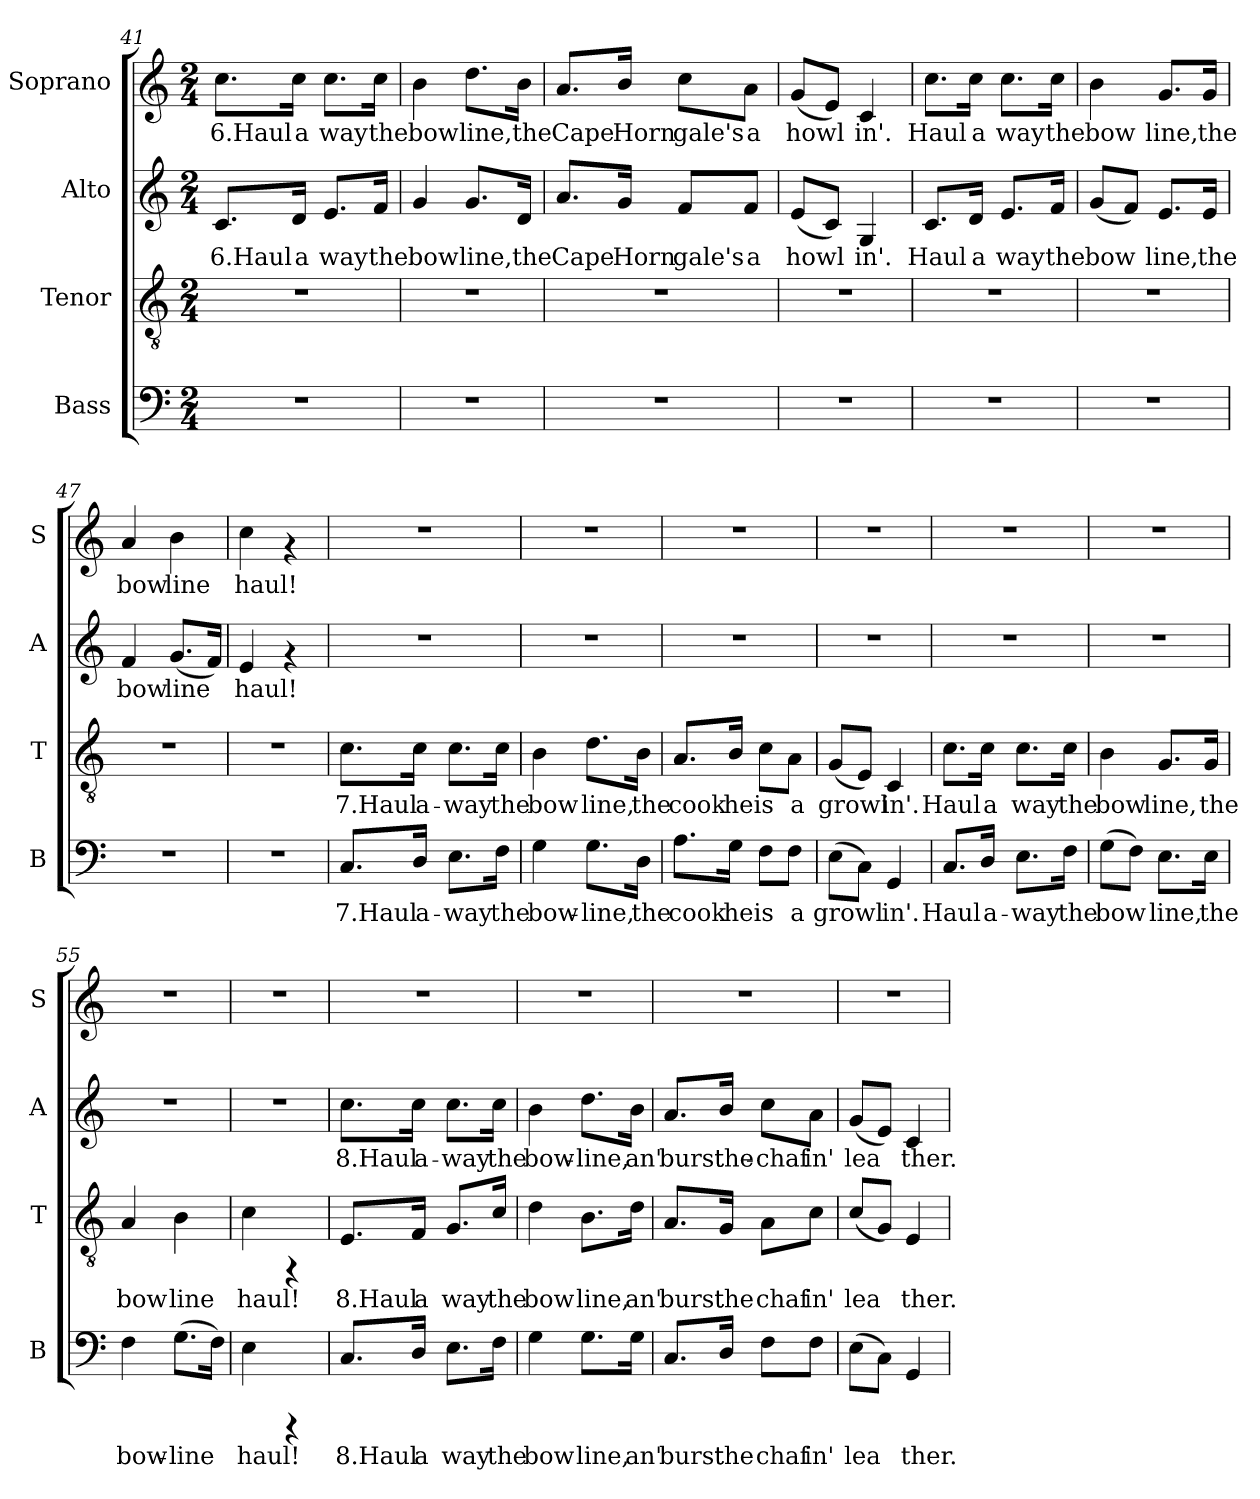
**kern	**text	**kern	**text	**kern	**text	**kern	**text
*part4	*part4	*part3	*part3	*part2	*part2	*part1	*part1
*staff4	*staff4	*staff3	*staff3	*staff2	*staff2	*staff1	*staff1
*I"Bass	*	*I"Tenor	*	*I"Alto	*	*I"Soprano	*
*I'B	*	*I'T	*	*I'A	*	*I'S	*
*clefF4	*	*clefGv2	*	*clefG2	*	*clefG2	*
*k[]	*	*k[]	*	*k[]	*	*k[]	*
*C:	*	*C:	*	*C:	*	*C:	*
*M2/4	*	*M2/4	*	*M2/4	*	*M2/4	*
=41	=41	=41	=41	=41	=41	=41	=41
!	!	!	!	!	!LO:LY:b:rj	!	!LO:LY:b:rj
2r	.	2r	.	8.c/L	6.Haul	8.cc\L	6.Haul
!	!	!	!	!	!LO:LY:b:rj	!	!LO:LY:b:rj
.	.	.	.	16d/J	a	16cc\J	a
!	!	!	!	!	!LO:LY:b:rj	!	!LO:LY:b:rj
.	.	.	.	8.e/L	way	8.cc\L	way
!	!	!	!	!	!LO:LY:b:rj	!	!LO:LY:b:rj
.	.	.	.	16f/J	the	16cc\J	the
=42	=42	=42	=42	=42	=42	=42	=42
!	!	!	!	!	!LO:LY:b:rj	!	!LO:LY:b:rj
2r	.	2r	.	4g/	bow	4b\	bow
!	!	!	!	!	!LO:LY:b:rj	!	!LO:LY:b:rj
.	.	.	.	8.g/L	line,	8.dd\L	line,
!	!	!	!	!	!LO:LY:b:rj	!	!LO:LY:b:rj
.	.	.	.	16d/J	the	16b\J	the
=43	=43	=43	=43	=43	=43	=43	=43
!	!	!	!	!	!LO:LY:b:rj	!	!LO:LY:b:rj
2r	.	2r	.	8.a/L	Cape	8.a/L	Cape
!	!	!	!	!	!LO:LY:b:rj	!	!LO:LY:b:rj
.	.	.	.	16g/J	Horn	16b/J	Horn
!	!	!	!	!	!LO:LY:b:rj	!	!LO:LY:b:rj
.	.	.	.	8f/L	gale's	8cc\L	gale's
!	!	!	!	!	!LO:LY:b:rj	!	!LO:LY:b:rj
.	.	.	.	8f/J	a	8a\J	a
!!LO:PB:g=z
=44	=44	=44	=44	=44	=44	=44	=44
!	!	!	!	!	!LO:LY:b:rj	!	!LO:LY:b:rj
2r	.	2r	.	(<8e/L	howl	(<8g/L	howl
!	!	!	!	!	!LO:LY:b:rj	!	!LO:LY:b:rj
.	.	.	.	8c/J)	.	8e/J)	.
!	!	!	!	!	!LO:LY:b:rj	!	!LO:LY:b:rj
.	.	.	.	4G/	in'.	4c/	in'.
=45	=45	=45	=45	=45	=45	=45	=45
!	!	!	!	!	!LO:LY:b:rj	!	!LO:LY:b:rj
2r	.	2r	.	8.c/L	Haul	8.cc\L	Haul
!	!	!	!	!	!LO:LY:b:rj	!	!LO:LY:b:rj
.	.	.	.	16d/J	a	16cc\J	a
!	!	!	!	!	!LO:LY:b:rj	!	!LO:LY:b:rj
.	.	.	.	8.e/L	way	8.cc\L	way
!	!	!	!	!	!LO:LY:b:rj	!	!LO:LY:b:rj
.	.	.	.	16f/J	the	16cc\J	the
=46	=46	=46	=46	=46	=46	=46	=46
!	!	!	!	!	!LO:LY:b:rj	!	!LO:LY:b:rj
2r	.	2r	.	(<8g/L	bow	4b\	bow
!	!	!	!	!	!LO:LY:b:rj	!	!
.	.	.	.	8f/J)	.	.	.
!	!	!	!	!	!LO:LY:b:rj	!	!LO:LY:b:rj
.	.	.	.	8.e/L	line,	8.g/L	line,
!	!	!	!	!	!LO:LY:b:rj	!	!LO:LY:b:rj
.	.	.	.	16e/J	the	16g/J	the
=47	=47	=47	=47	=47	=47	=47	=47
!	!	!	!	!	!LO:LY:b:rj	!	!LO:LY:b:rj
2r	.	2r	.	4f/	bow	4a/	bow
!	!	!	!	!	!LO:LY:b:rj	!	!LO:LY:b:rj
.	.	.	.	(<8.g/L	line	4b\	line
!	!	!	!	!	!LO:LY:b:rj	!	!
.	.	.	.	16f/J)	.	.	.
=48	=48	=48	=48	=48	=48	=48	=48
!	!	!	!	!	!LO:LY:b:rj	!	!LO:LY:b:rj
2r	.	2r	.	4e/	haul!	4cc\	haul!
.	.	.	.	4rf	.	4rf	.
=49	=49	=49	=49	=49	=49	=49	=49
!	!LO:LY:b:rj	!	!LO:LY:b:rj	!	!	!	!
8.C/L	7.Haul	8.c\L	7.Haul	2r	.	2r	.
!	!LO:LY:b:rj	!	!LO:LY:b:rj	!	!	!	!
16D/J	a-	16c\J	a-	.	.	.	.
!	!LO:LY:b:rj	!	!LO:LY:b:rj	!	!	!	!
8.E\L	-way	8.c\L	-way	.	.	.	.
!	!LO:LY:b:rj	!	!LO:LY:b:rj	!	!	!	!
16F\J	the	16c\J	the	.	.	.	.
!!LO:LB:g=z
=50	=50	=50	=50	=50	=50	=50	=50
!	!LO:LY:b:rj	!	!LO:LY:b:rj	!	!	!	!
4G\	bow-	4B\	bow	2r	.	2r	.
!	!LO:LY:b:rj	!	!LO:LY:b:rj	!	!	!	!
8.G\L	-line,	8.d\L	line,	.	.	.	.
!	!LO:LY:b:rj	!	!LO:LY:b:rj	!	!	!	!
16D\J	the	16B\J	the	.	.	.	.
=51	=51	=51	=51	=51	=51	=51	=51
!	!LO:LY:b:rj	!	!LO:LY:b:rj	!	!	!	!
8.A\L	cook	8.A/L	cook	2r	.	2r	.
!	!LO:LY:b:rj	!	!LO:LY:b:rj	!	!	!	!
16G\J	he	16B/J	he	.	.	.	.
!	!LO:LY:b:rj	!	!LO:LY:b:rj	!	!	!	!
8F\L	is	8c\L	is	.	.	.	.
!	!LO:LY:b:rj	!	!LO:LY:b:rj	!	!	!	!
8F\J	a	8A\J	a	.	.	.	.
=52	=52	=52	=52	=52	=52	=52	=52
!	!LO:LY:b:rj	!	!LO:LY:b:rj	!	!	!	!
(>8E\L	growl-	(<8G/L	growl	2r	.	2r	.
!	!LO:LY:b:rj	!	!LO:LY:b:rj	!	!	!	!
8C\J)	--	8E/J)	.	.	.	.	.
!	!LO:LY:b:rj	!	!LO:LY:b:rj	!	!	!	!
4GG/	-in'.	4C/	in'.	.	.	.	.
=53	=53	=53	=53	=53	=53	=53	=53
!	!LO:LY:b:rj	!	!LO:LY:b:rj	!	!	!	!
8.C/L	Haul	8.c\L	Haul	2r	.	2r	.
!	!LO:LY:b:rj	!	!LO:LY:b:rj	!	!	!	!
16D/J	a-	16c\J	a	.	.	.	.
!	!LO:LY:b:rj	!	!LO:LY:b:rj	!	!	!	!
8.E\L	-way	8.c\L	way	.	.	.	.
!	!LO:LY:b:rj	!	!LO:LY:b:rj	!	!	!	!
16F\J	the	16c\J	the	.	.	.	.
=54	=54	=54	=54	=54	=54	=54	=54
!	!LO:LY:b:rj	!	!LO:LY:b:rj	!	!	!	!
(>8G\L	bow-	4B\	bow	2r	.	2r	.
!	!LO:LY:b:rj	!	!	!	!	!	!
8F\J)	--	.	.	.	.	.	.
!	!LO:LY:b:rj	!	!LO:LY:b:rj	!	!	!	!
8.E\L	-line,	8.G/L	line,	.	.	.	.
!	!LO:LY:b:rj	!	!LO:LY:b:rj	!	!	!	!
16E\J	the	16G/J	the	.	.	.	.
=55	=55	=55	=55	=55	=55	=55	=55
!	!LO:LY:b:rj	!	!LO:LY:b:rj	!	!	!	!
4F\	bow-	4A/	bow	2r	.	2r	.
!	!LO:LY:b:rj	!	!LO:LY:b:rj	!	!	!	!
(>8.G\L	-line	4B\	line	.	.	.	.
!	!LO:LY:b:rj	!	!	!	!	!	!
16F\J)	.	.	.	.	.	.	.
!!LO:LB:g=z
=56	=56	=56	=56	=56	=56	=56	=56
!	!LO:LY:b:rj	!	!LO:LY:b:rj	!	!	!	!
4E\	haul!	4c\	haul!	2r	.	2r	.
4rCCC	.	4rFF	.	.	.	.	.
=57	=57	=57	=57	=57	=57	=57	=57
!	!LO:LY:b:rj	!	!LO:LY:b:rj	!	!LO:LY:b:rj	!	!
8.C/L	8.Haul	8.E/L	8.Haul	8.cc\L	8.Haul	2r	.
!	!LO:LY:b:rj	!	!LO:LY:b:rj	!	!LO:LY:b:rj	!	!
16D/J	a	16F/J	a	16cc\J	a-	.	.
!	!LO:LY:b:rj	!	!LO:LY:b:rj	!	!LO:LY:b:rj	!	!
8.E\L	way	8.G/L	way	8.cc\L	-way	.	.
!	!LO:LY:b:rj	!	!LO:LY:b:rj	!	!LO:LY:b:rj	!	!
16F\J	the	16c/J	the	16cc\J	the	.	.
=58	=58	=58	=58	=58	=58	=58	=58
!	!LO:LY:b:rj	!	!LO:LY:b:rj	!	!LO:LY:b:rj	!	!
4G\	bow	4d\	bow	4b\	bow-	2r	.
!	!LO:LY:b:rj	!	!LO:LY:b:rj	!	!LO:LY:b:rj	!	!
8.G\L	line,	8.B\L	line,	8.dd\L	-line,	.	.
!	!LO:LY:b:rj	!	!LO:LY:b:rj	!	!LO:LY:b:rj	!	!
16G\J	an'	16d\J	an'	16b\J	an'	.	.
=59	=59	=59	=59	=59	=59	=59	=59
!	!LO:LY:b:rj	!	!LO:LY:b:rj	!	!LO:LY:b:rj	!	!
8.C/L	burst	8.A/L	burst	8.a/L	burst	2r	.
!	!LO:LY:b:rj	!	!LO:LY:b:rj	!	!LO:LY:b:rj	!	!
16D/J	the	16G/J	the	16b/J	the-	.	.
!	!LO:LY:b:rj	!	!LO:LY:b:rj	!	!LO:LY:b:rj	!	!
8F\L	chaf	8A\L	chaf	8cc\L	-chaf	.	.
!	!LO:LY:b:rj	!	!LO:LY:b:rj	!	!LO:LY:b:rj	!	!
8F\J	in'	8c\J	in'	8a\J	in'	.	.
=60	=60	=60	=60	=60	=60	=60	=60
!	!LO:LY:b:rj	!	!LO:LY:b:rj	!	!LO:LY:b:rj	!	!
(>8E\L	lea	(<8c/L	lea	(<8g/L	lea-	2r	.
!	!LO:LY:b:rj	!	!LO:LY:b:rj	!	!LO:LY:b:rj	!	!
8C\J)	.	8G/J)	.	8e/J)	--	.	.
!	!LO:LY:b:rj	!	!LO:LY:b:rj	!	!LO:LY:b:rj	!	!
4GG/	ther.	4E/	ther.	4c/	-ther.	.	.
=	=	=	=	=	=	=	=
*-	*-	*-	*-	*-	*-	*-	*-
